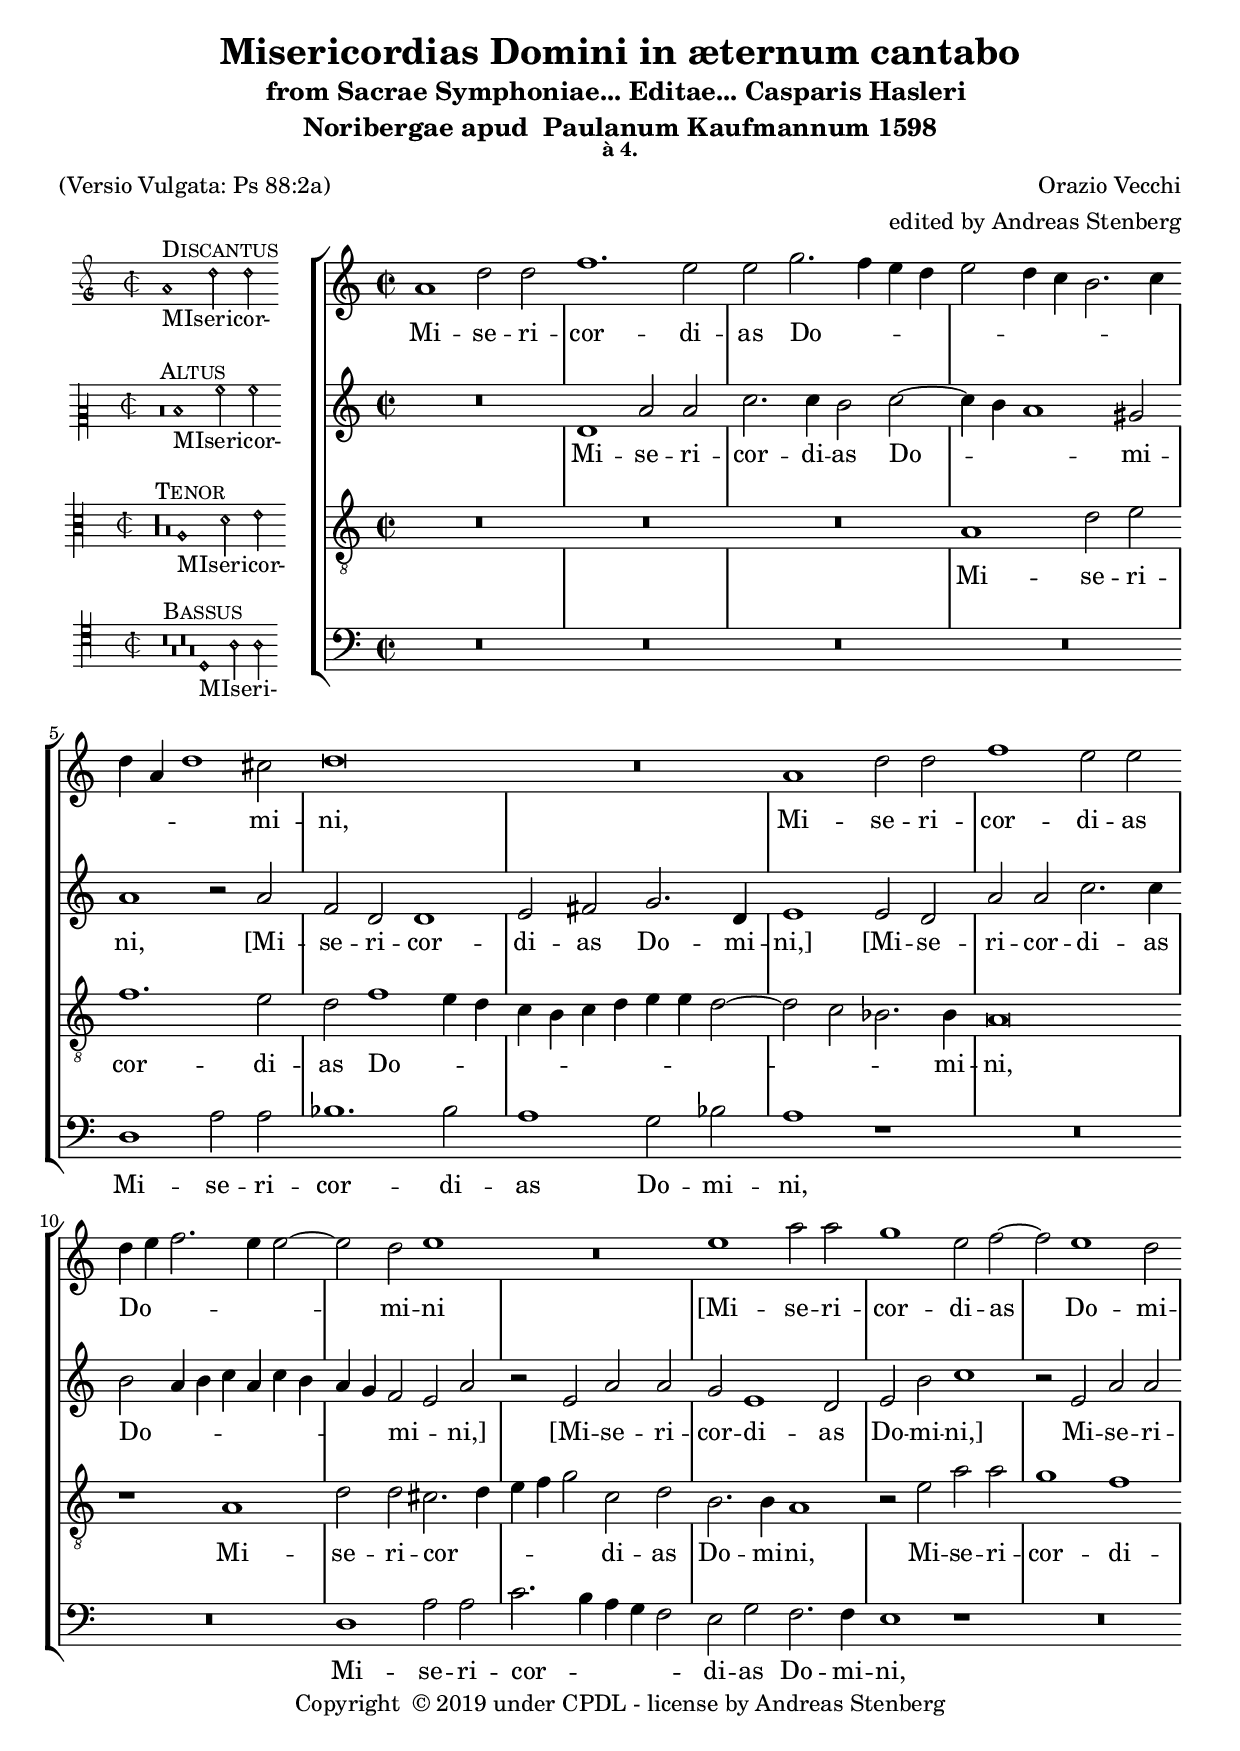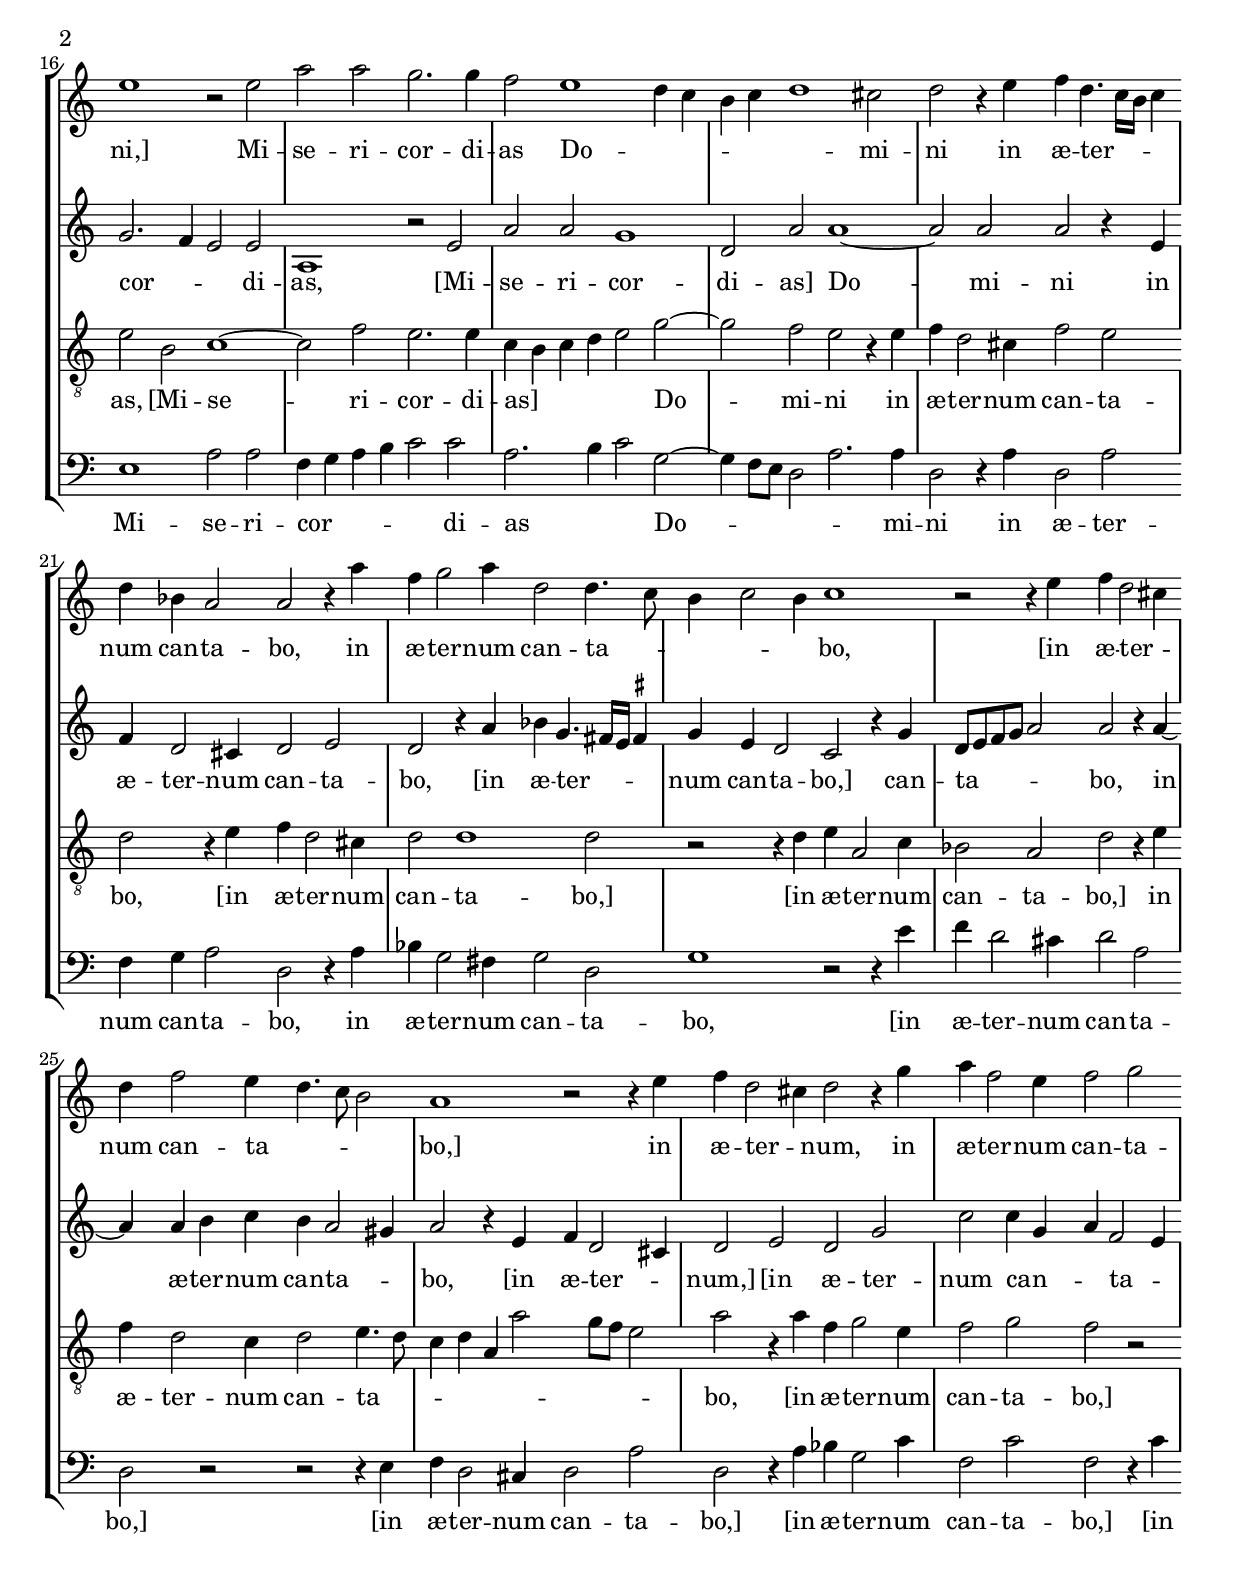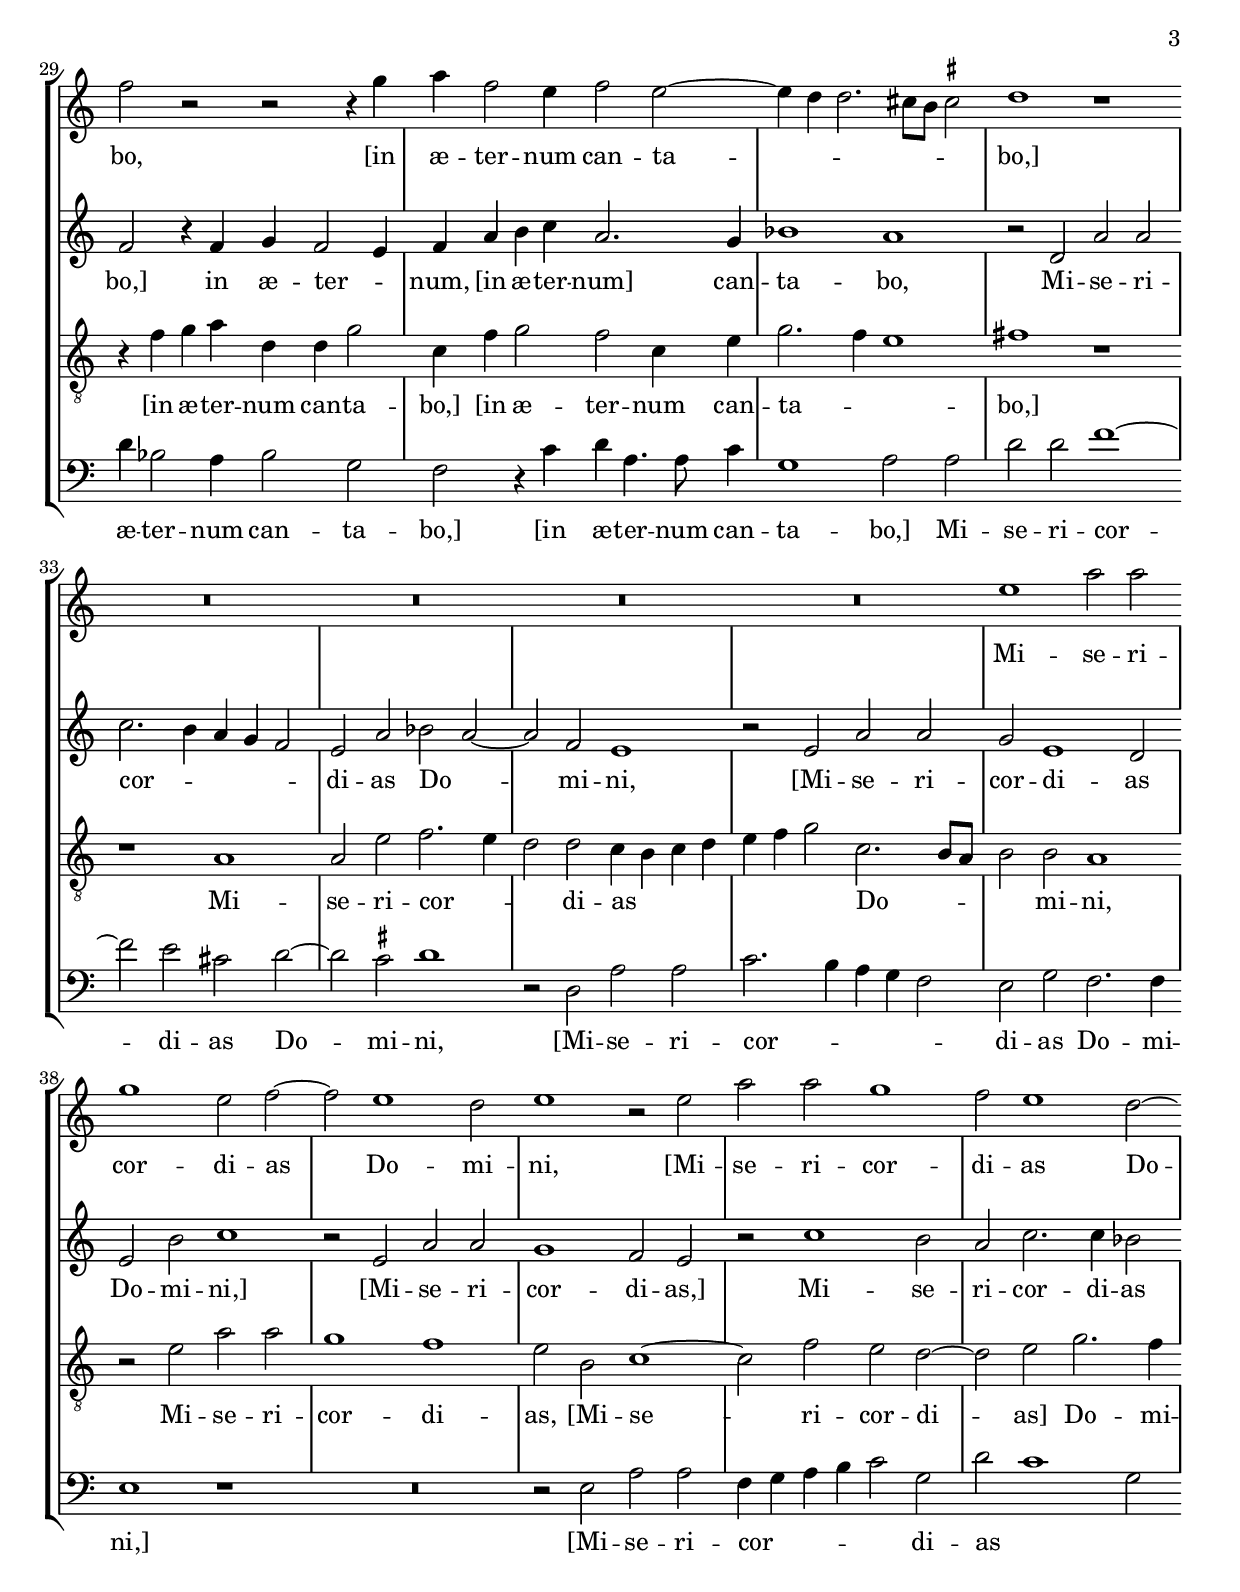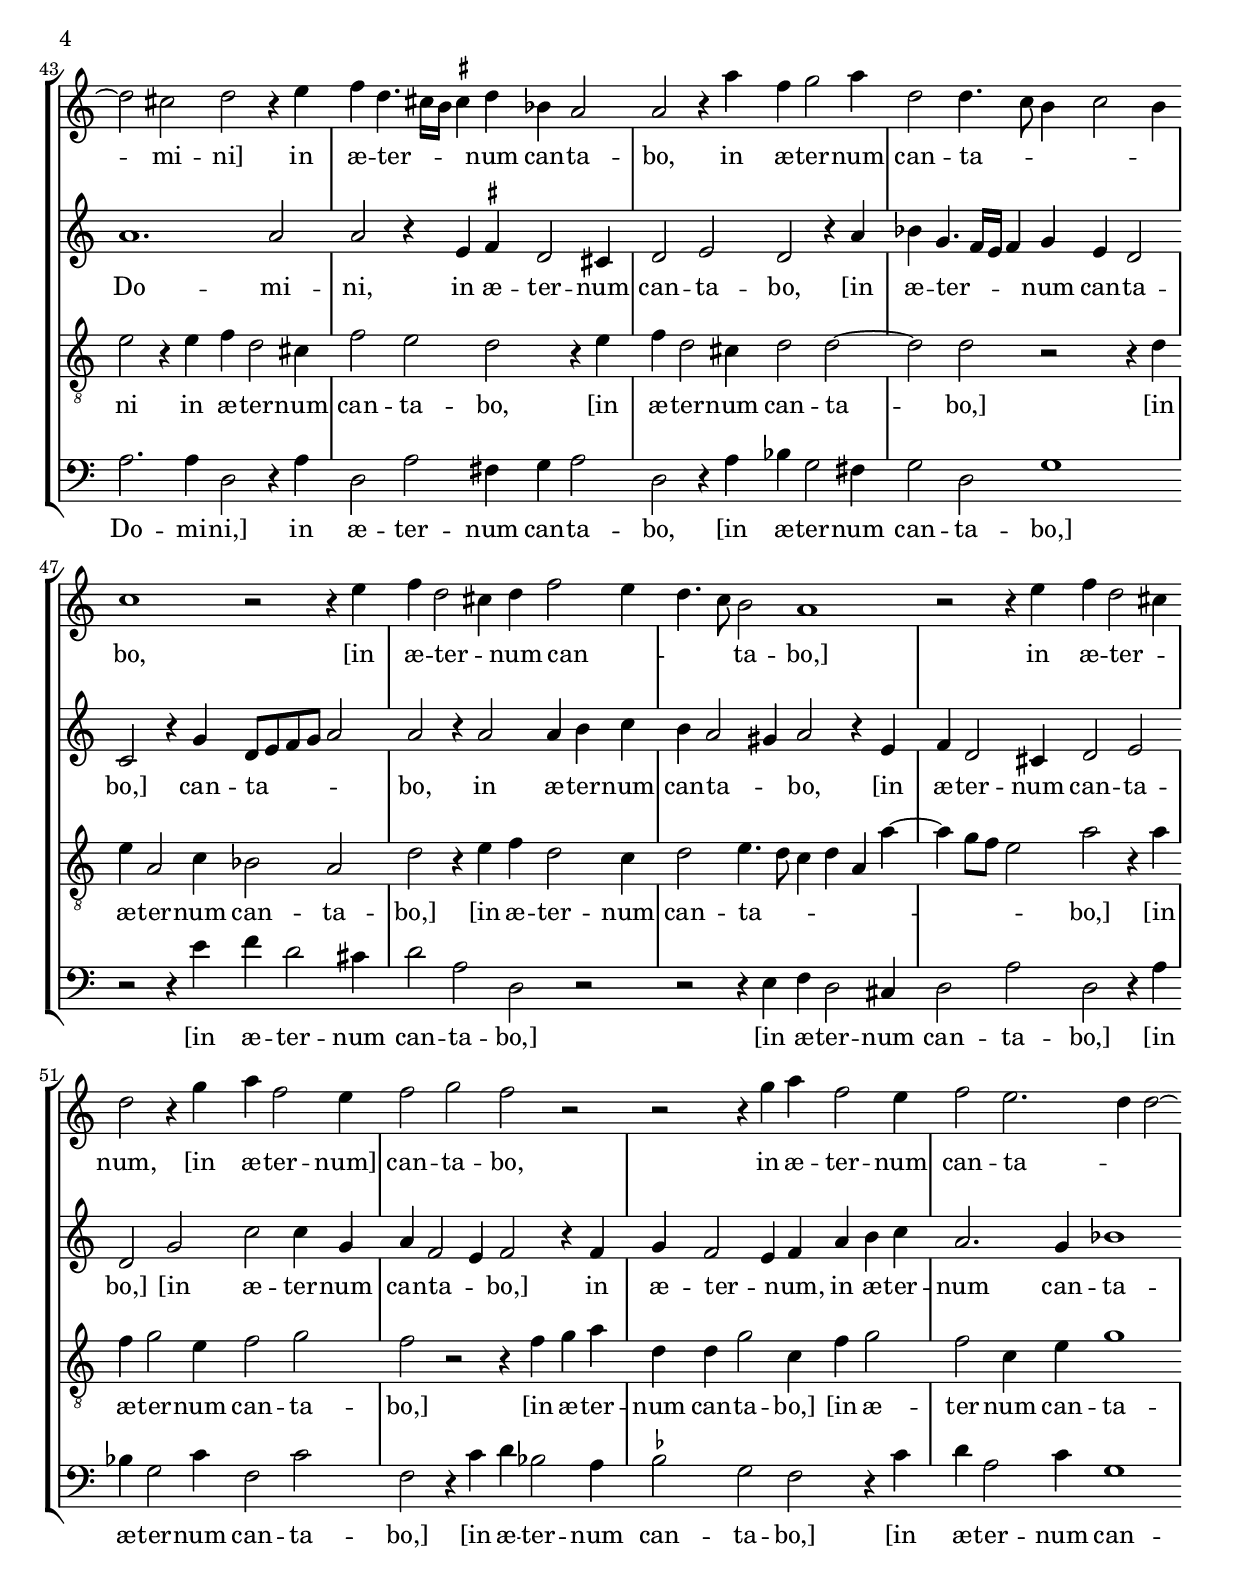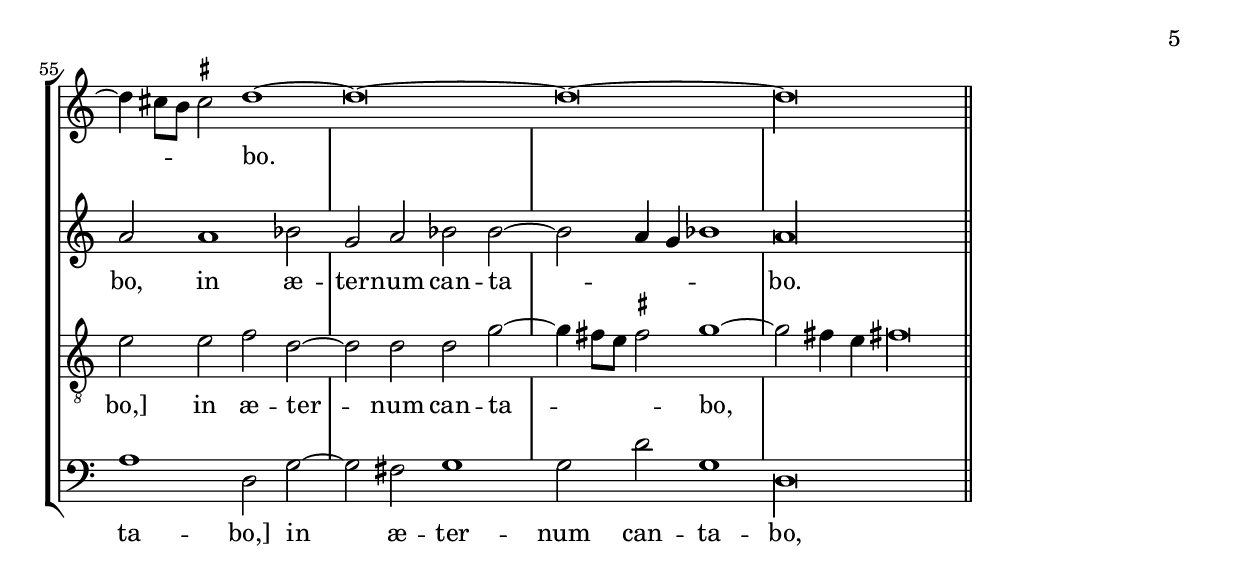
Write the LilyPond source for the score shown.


%%%%%%%%%%%%%%%%%%%%%%%%%%%%%%%%%%%%%%%%%%%%%%%%%%%%%%%%%%%%%%%%%%%
% This is a template based on the usual four part choir templater %
% where the voices have common lyrics at the the start but split  %
% to separate lyrics after a while.				  %
% This template is modyfied by AS from the one in the lilypond    %
% documentation.						  %
% This template is to be used for instance for fairly simple      %
% settings where the stanzas are set homophonicaly but twhere the %
% Chorus contains polyphony that require separate underlay for    %
% the different voices.						  %
%%%%%%%%%%%%%%%%%%%%%%%%%%%%%%%%%%%%%%%%%%%%%%%%%%%%%%%%%%%%%%%%%%%
\version "2.18.0"
\include "deutsch.ly"
ficta = \once \set suggestAccidentals =##t
\header {
  title = "Misericordias Domini in æternum cantabo"
  subtitle = \markup { \center-column {"from Sacrae Symphoniae... Editae... Casparis Hasleri "
             "Noribergae apud  Paulanum Kaufmannum 1598" } }
  subsubtitle = "à 4."
  poet = "(Versio Vulgata: Ps 88:2a)"
  composer = "Orazio Vecchi"
  arranger = "edited by Andreas Stenberg"
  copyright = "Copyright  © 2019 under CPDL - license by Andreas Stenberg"
}
global = {
  \key c \major
}
%%Cantus Part-book PDF p.7-8.
sopMusic = \relative c'' {

  \set Score.tempoHideNote = ##t
  \tempo 2 = 86
  \time 2/2
  \set Timing.measureLength = #(ly:make-moment 4/2)
 \override Staff.BarLine.transparent = ##t
 a1 d2 d2
 f1. e2
 e2 g2.( f4 e4 d4
 e2 d4 c4 h2. c4			%% end of first line in orig.
 d4 a4 d1) cis2
 d\breve
 R\breve
 a1 d2 d2
 f1 e2 e2
 d4( e4 f2. e4 e2~
 e2) d2 e1
 R\breve
 e1 a2 a2				%% end of second line.
 g1 e2 f2~
 f2 e1 d2
 e1 r2 e2
 a2 a2 g2. g4
 f2 e1( d4 c4
 h4 c4 d1) cis2
 d2 r4 e4 				%% end of third line (last on first page).
 f4 d4.( c16 h16 c4)
 d4 b4 a2 a2 r4 a'4
 f4 g2 a4 d,2 d4.( c8
 h4 c2 h4) c1				%% end of fourth line (first on second page).
 r2 r4 e4 f4 d2( cis4)
 d4 f2 e4( d4. c8 h2)
 a1 r2 r4 e'4
 f4 d2( cis4) d2 r4 g4			%% end of fifth line.
 a4 f2 e4 f2 g2
 f2 r2 r2 r4 g4
 a4 f2 e4 f2 e2~(
 e4 d4 d2. cis8 h8 \ficta cis!2)
 d1 r1
 R\breve				%% end of sixth line.
 R\breve*3
 e1 a2 a2
 g1 e2 f2~
 f2 e1 d2
 e1 r2 e2
 a2 a2 g1
 f2 e1 d2~
 d2 cis2 d2 r4 e4			%% end of sewenth line.
 f4 d4.( cis16 h16 \ficta cis!4) d4 b4 a2
 a2 r4 a'4 f4 g2 a4
 d,2 d4.( c8 h4 c2 h4)
 c1					%% end of eigth line.
 r2 r4 e4
 f4 d2( cis4) d4 f2( e4
 d4. c8) h2 a1
 r2 r4 e'4 f4 d2( cis4)
 d2 r4 g4 a4 f2 e4			%% end of ninth line.
 f2 g2 f2 r2
 r2 r4 g4 a4 f2 e4
 f2 e2.( d4 d2~
 d4 cis8 h8 \ficta cis!2)
 d1~
 \repeat unfold 2 { d\breve~  }
 \cadenzaOn
 d\longa
 \revert Staff.BarLine.transparent
  \bar "||"
}
sopWords = \lyricmode {
  Mi -- se -- ri -- cor -- di -- as Do -- mi -- ni,
  Mi -- se -- ri -- cor -- di -- as Do -- mi -- ni
  [Mi -- se -- ri -- cor -- di -- as Do -- mi -- ni,]
  Mi -- se -- ri -- cor -- di -- as Do -- mi -- ni in æ -- ter -- num can -- ta -- bo,
  in æ -- ter -- num can -- ta -- bo,
  [in æ -- ter -- num can -- ta -- bo,]
  in æ -- ter -- num,
  in æ -- ter -- num can -- ta -- bo,
  [in æ -- ter -- num can -- ta -- bo,]
  Mi -- se -- ri -- cor -- di -- as Do -- mi -- ni,
  [Mi -- se -- ri -- cor -- di -- as Do -- mi -- ni] in æ -- ter -- num can -- ta -- bo,
  in æ -- ter -- num can -- ta -- bo,
  [in æ -- ter -- num can -- ta -- bo,]
  in æ -- ter -- num,
  [in æ -- ter -- num] can -- ta -- bo,
  in æ -- ter -- num can -- ta -- bo.
}
%% Altus part-book PDF p.7-8.
altoMusic = \relative c' {
  \override Staff.BarLine.transparent = ##t
  R\breve
  d1 a'2 a2
  c2. c4 h2 c2~(
  c4 h4 a1) gis2
  a1 r2 a2
  f2 d2 d1				%% end of first line in orig.
  e2 fis2 g2. d4
  e1 e2 d2
  a'2 a2 c2. c4
  h2( a4 h4 c4 a4 c4 h4
  a4 g4) f2( e2) a2
  r2 e2					%% end of second line.
  a2 a2
  g2 e1 d2
  e2 h'2 c1
  r2 e,2 a2 a2
  g2.( f4 e2) e2
  a,1 r2 e'2
  a2 a2 g1
  d2 a'2 a1~
  a2 a2					%% end of third line (last line on first page).
  a2 r4 e4
  f4 d2 cis4 d2 e2
  d2 r4 a'4 b4 g4.( fis16 e16 \ficta fis!4)
  g4 e4 d2 c2 r4 g'4
  d8( e8 f8 g8 a2)			%% end of fourth line (first on second page).
  a2 r4 a4~
  a4 a4 h4 c4 h4 a2( gis4)
  a2 r4 e4 f4 d2( cis4)
  d2 e2 d2 g2
  c2 c4( g4 				%% end of fifth line
  a4) f2( e4)
  f2 r4 f4 g4 f2( e4)
  f4 a4 h4 c4 a2. g4
  b1 a1
  r2 d,2 a'2 a2
  c2.( h4 				%% end of sixth line.
  a4 g4 f2)
  e2 a2 b2( a2~
  a2) f2 e1
  r2 e2 a2 a2
  g2 e1 d2
  e2 h'2 c1
  r2 e,2 a2 a2
  g1					%% end of sewenth line.
  f2 e2
  r2 c'1 h2
  a2 c2. c4 b2
  a1. a2
  a2 r4 e4 \ficta fis4 d2 cis4
  d2 e2 d2 r4 a'4
  b4 g4.( f16 e16 f4) g4 e4 d2
  c2 r4 g'4 d8( e8 f8 g8 a2)
  a2 r4 a2 a4 h4 c4
  h4 a2( gis4)				%% end of eiht line.
  a2 r4 e4
  f4 d2 cis4 d2 e2
  d2 g2 c2 c4 g4
  a4 f2( e4) f2 r4 f4
  g4 f2( e4) f4 a4 h4 c4			%% end of ninth line.
  a2. g4 b1
  a2 a1 b2
  g2 a2 b2 b2~(
  b2 a4 g4 b1)
  a\longa
  \revert Staff.BarLine.transparent
}
altoWords = \lyricmode {
  Mi -- se -- ri -- cor -- di -- as Do -- mi -- ni,
  [Mi -- se -- ri -- cor -- di -- as Do -- mi -- ni,]
  [Mi -- se -- ri -- cor -- di -- as Do -- mi -- ni,]
  [Mi -- se -- ri -- cor -- di -- as Do -- mi -- ni,]
  Mi -- se -- ri -- cor -- di -- as,
  [Mi -- se -- ri -- cor -- di -- as] Do -- mi -- ni
  in æ -- ter -- num can -- ta -- bo,
  [in æ -- ter -- num can -- ta -- bo,]
  can -- ta -- bo,
  in æ -- ter -- num can -- ta -- bo,
  [in æ -- ter -- num,]
  [in æ -- ter -- num can -- ta -- bo,]
  in æ -- ter -- num,
  [in æ -- ter -- num] can -- ta -- bo,
  Mi -- se -- ri -- cor -- di -- as Do -- mi -- ni,
  [Mi -- se -- ri -- cor -- di -- as Do -- mi -- ni,]
  [Mi -- se -- ri -- cor -- di -- as,]
  Mi -- se -- ri -- cor -- di -- as Do -- mi -- ni,
  in æ -- ter -- num can -- ta -- bo,
  [in æ -- ter -- num can -- ta -- bo,]
  can -- ta -- bo,
  in æ -- ter -- num can -- ta -- bo,
  [in æ -- ter -- num can -- ta -- bo,]
  [in æ -- ter -- num can -- ta -- bo,]
  in æ -- ter -- num,
  in æ -- ter -- num can -- ta -- bo,
  in æ -- ter -- num can -- ta -- bo.
}
%% Tenor pert-book PDF p. 7.
tenorMusic = \relative c' {
  \clef "G_8"
  \override Staff.BarLine.transparent = ##t
   R\breve*3
   a1 d2 e2
   f1. e2
   d2 f1( e4 d4
   c4 h4 c4 d4 e4 e4 d2~
   d2 c2 b2.) b4
   a\breve			%% end of first line in orig.
   r1 a1
   d2 d2 cis2.( d4
   e4 f4 g2) c,2 d2
   h2. h4 a1
   r2 e'2 a2 a2
   g1 f1
   e2 h2 c1~
   c2 f2 e2. e4
   c4( h4 c4 d4			%% end of second line.
   e2) g2~
   g2 f2 e2 r4 e4
   f4 d2 cis4 f2 e2
   d2 r4 e4 f4 d2 cis4
   d2 d1 d2
   r2 r4 d4 e4 a,2 c4
   b2 a2			%% end of third line.
   d2 r4 e4
   f4 d2 c4 d2 e4.( d8
   c4 d4 a4 a'2 g8 f8 e2)
   a2 r4 a4 f4 g2 e4
   f2 g2 f2 r2
   r4 f4 g4 a4 d,4 d4 g2	%% end of fourth line.
   c,4 f4 g2 f2 c4 e4
   g2.( f4 e1)
   fis1 r1
   r1 a,1
   a2 e'2 f2.( e4
   d2) d2 c4( h4 c4 d4
   e4 f4 g2) c,2.( h8 a8
   h2) h2 a1			%% end of fifth line.
   r2 e'2 a2 a2
   g1 f1
   e2 h2 c1~
   c2 f2 e2 d2~
   d2 e2 g2. f4
   e2 r4 e4 f4 d2 cis4
   f2 e2 d2 r4 e4
   f4 d2 cis4			%% end of sixth line.
   d2 d2~
   d2 d2 r2 r4 d4
   e4 a,2 c4 b2 a2
   d2 r4 e4 f4 d2 c4
   d2 e4.( d8 c4 d4 a4 a'4~
   a4 g8 f8 e2) a2 r4 a4
   f4 g2 e4 f2 g2		%% end of sewenth line.
   f2 r2 r4 f4 g4 a4
   d,4 d4 g2 c,4 f4 g2
   f2 c4 e4 g1
   e2 e2 f2 d2~
   d2 d2 d2 g2~(
   g4 fis8 e8 \ficta fis!2) g1~(
   g2 fis4 e4 fis!\longa*3/4
 \revert Staff.BarLine.transparent
}
tenorWords = \lyricmode {
  Mi -- se -- ri -- cor -- di -- as Do -- mi -- ni,
  Mi -- se -- ri -- cor -- di -- as Do -- mi -- ni,
  Mi -- se -- ri -- cor -- di -- as,
  [Mi -- se -- ri -- cor -- di -- as] Do -- mi -- ni in æ -- ter -- num can -- ta -- bo,
  [in æ -- ter -- num can -- ta -- bo,]
  [in æ -- ter -- num can -- ta -- bo,]
  in æ -- ter -- num can -- ta -- bo,
  [in æ -- ter -- num can -- ta -- bo,]
  [in æ -- ter -- num can -- ta -- bo,]
  [in æ -- ter -- num can -- ta -- bo,]
  Mi -- se -- ri -- cor -- di -- as Do -- mi -- ni,
  Mi -- se -- ri -- cor -- di -- as,
  [Mi -- se -- ri -- cor -- di -- as] Do -- mi -- ni
  in æ -- ter -- num can -- ta -- bo,
  [in æ -- ter -- num can -- ta -- bo,]
  [in æ -- ter -- num can -- ta -- bo,]
  [in æ -- ter -- num can -- ta -- bo,]
  [in æ -- ter -- num can -- ta -- bo,]
  [in æ -- ter -- num can -- ta -- bo,]
  [in æ -- ter -- num can -- ta -- bo,]
  in æ -- ter -- num can -- ta -- bo,

}
%% Bassus part-book PDF p. 7-8.
bassMusic = \relative c {
  \override Staff.BarLine.transparent = ##t
  R\breve*4
  d1 a'2 a2
  b1. b2
  a1 g2 b2
  a1 r1
  R\breve*2			%% end of first line in orig.
  d,1 a'2 a2
  c2.( h4 a4 g4 f2)
  e2 g2 f2. f4
  e1 r1
  R\breve
  e1 a2 a2
  f4( g4 a4 h4 c2) c2		%% end of second line.
  a2.( h4 c2) g2~(
  g4 f8 e8 d2 a'2.) a4
  d,2 r4 a'4 d,2 a'2
  f4 g4 a2 d,2 r4 a'4
  b4 g2 fis4			%% end of third line (last on first page).
  g2 d2
  g1 r2 r4 e'4
  f4 d2 cis4 d2 a2
  d,2 r2 r2 r4 e4
  f4 d2 cis4 d2 a'2 		%% end of fourth line (fist on second page).
  d,2 r4 a'4 b4 g2 c4
  f,2 c'2 f,2 r4 c'4
  d4 b2 a4 b2 g2
  f2 r4 c'4 d4 a4. a8 c4	%% end of fifth line.
  g1 a2 a2
  d2 d2 f1~
  f2 e2 cis2 d2~
  d2 \ficta cis2 d1
  r2 d,2 a'2 a2
  c2.( h4 a4 g4 f2)
  e2 g2				%% end of sixth line.
  f2. f4
  e1 r1
  R\breve
  r2 e2 a2 a2
  f4( g4 a4 h4 c2) g2
  d'2( c1 g2)
  a2. a4 d,2 r4 a'4		%% end of sewenth line.
  d,2 a'2 fis4 g4 a2
  d,2 r4 a'4 b4 g2 fis4
  g2 d2 g1
  r2 r4 e'4 f4 d2 cis4
  d2 a2				%% end of eight line.
  d,2 r2
  r2 r4 e4 f4 d2 cis4
  d2 a'2 d,2 r4 a'4
  b4 g2 c4 f,2 c'2
  f,2 r4 c'4 d4 b2 a4			%% end of ninth line.
  \ficta b!2 g2 f2 r4 c'4
  d4 a2 c4 g1
  a1 d,2 g2~
  g2 fis2 g1
  g2 d'2 g,1
  d\longa
  \revert Staff.BarLine.transparent
}
bassWords = \lyricmode {
  Mi -- se -- ri -- cor -- di -- as Do -- mi -- ni,
  Mi -- se -- ri -- cor -- di -- as Do -- mi -- ni,
  Mi -- se -- ri -- cor -- di -- as Do -- mi -- ni
  in æ -- ter -- num can -- ta -- bo,
  in æ -- ter -- num can -- ta -- bo,
  [in æ -- ter -- num can -- ta -- bo,]
  [in æ -- ter -- num can -- ta -- bo,]
  [in æ -- ter -- num can -- ta -- bo,]
  [in æ -- ter -- num can -- ta -- bo,]
  [in æ -- ter -- num can -- ta -- bo,]
  Mi -- se -- ri -- cor -- di -- as Do -- mi -- ni,
  [Mi -- se -- ri -- cor -- di -- as Do -- mi -- ni,]
  [Mi -- se -- ri -- cor -- di -- as Do -- mi -- ni,]
  in æ -- ter -- num can -- ta -- bo,
  [in æ -- ter -- num can -- ta -- bo,]
  [in æ -- ter -- num can -- ta -- bo,]
  [in æ -- ter -- num can -- ta -- bo,]
  [in æ -- ter -- num can -- ta -- bo,]
  [in æ -- ter -- num can -- ta -- bo,]
  [in æ -- ter -- num can -- ta -- bo,]
  in æ -- ter -- num can -- ta -- bo,
}
incipitDiscantus = \markup {
  \score {
    {
      %      \set Staff.instrumentName = #"Tenor "
      \override NoteHead.style = #'neomensural
      \override Rest.style = #'neomensural
      \override Staff.TimeSignature.style = #'mensural
      \cadenzaOn
      \clef "petrucci-g"
      \key c \major
      \time 2/2

      a'1 ^\markup { \smallCaps"Discantus"} _"MIsericor-"
      d''2 d''2
    }
    \layout {
      \context {
        \Voice
        \remove "Ligature_bracket_engraver"
        \consists "Mensural_ligature_engraver"
      }
      line-width = 4.5\cm
    }
  }
}


incipitAltus = \markup {
  \score {
    {
      %      \set Staff.instrumentName = #"Tenor "
      \override NoteHead.style = #'neomensural
      \override Rest.style = #'neomensural
      \override Staff.TimeSignature.style = #'mensural
      \cadenzaOn
      \clef "petrucci-c2"
      \key c \major
      \time 2/2
      c'\breve \rest ^\markup \smallCaps"Altus"
      d'1_"MIsericor-" a'2 a'2

    }
    \layout {
      \context {
        \Voice
        \remove "Ligature_bracket_engraver"
        \consists "Mensural_ligature_engraver"
      }
      line-width = 4.5\cm
    }
  }
}


incipitTenor = \markup {
  \score {
    {
      %      \set Staff.instrumentName = #"Tenor "
      \override NoteHead.style = #'neomensural
      \override Rest.style = #'neomensural
      \override Staff.TimeSignature.style = #'mensural
      \cadenzaOn
      \clef "petrucci-c3"
      \key c \major
      \time 2/2
      r\longa ^\markup \smallCaps"Tenor"
      a\breve \rest
      a1_"MIsericor-" d'2 e'2

    }
    \layout {
      \context {
        \Voice
        \remove "Ligature_bracket_engraver"
        \consists "Mensural_ligature_engraver"
      }
      line-width = 5.0\cm
    }
  }
}
#(append! supported-clefs '(("mensural-f3" . ("clefs.mensural.f" 0 0))))

incipitBassus = \markup {
  \score {
    {
      %      \set Staff.instrumentName = #"Tenor "
      \override NoteHead.style = #'neomensural
      \override Rest.style = #'neomensural
      \override Staff.TimeSignature.style = #'mensural
      \cadenzaOn
      \clef "petrucci-c4"
      \key c \major
      \time 2/2
      a\breve \rest^\markup \smallCaps"Bassus"
      f\breve \rest
      a\breve \rest
      f\breve \rest
      d1_"MIseri-" a2 a2

    }
    \layout {
      \context {
        \Voice
        \remove "Ligature_bracket_engraver"
        \consists "Mensural_ligature_engraver"
      }
      line-width = 4.5\cm
    }
  }
}


\score {
  <<
    \new StaffGroup \with {
      \override VerticalAxisGroup.staff-staff-spacing = #'((basic-distance . 12))
    } <<
      \new Staff = treble <<
        \set Staff.instrumentName = \incipitDiscantus
        \new Voice = "sopranos" {
          \set  Staff.midiInstrument ="choir aahs"
          %	\voiceOne
          << \global \sopMusic >>
        }
      >>
      \new Lyrics = sopranos { s1 }

      \new Staff = "medius" <<
        \set Staff.instrumentName = \incipitAltus

        \new Voice = "altos" {
          %	\voiceTwo
          \set  Staff.midiInstrument ="choir aahs"
          << \global \altoMusic >>
        }
      >>

      \new Lyrics = "altos" { s1 }
      \new Staff = tenors <<
        \set Staff.instrumentName = \incipitTenor

        \clef "treble"
        \new Voice = "tenors" {
          \set  Staff.midiInstrument ="choir aahs"
          %	\voiceOne
          << \global \tenorMusic >>
        }
      >>
      \new Lyrics = "tenors" { s1 }

      \new Staff ="basses" {
        \set Staff.instrumentName = \incipitBassus

        \new Voice = "basses" {
          \set  Staff.midiInstrument ="choir aahs"
          \clef "bass"
          %	\voiceTwo
          << \global \bassMusic >>
        }
      }
    >>
    \new Lyrics = basses { s1 }

    \context Lyrics = sopranos \lyricsto sopranos \sopWords
    \context Lyrics = altos \lyricsto altos \altoWords
    \context Lyrics = tenors \lyricsto tenors \tenorWords
    \context Lyrics = basses \lyricsto basses \bassWords
  >>
  \layout {
    \context {
      \Score
      % no bars in staves
      %      \override BarLine.transparent = ##t

    }
    % the next three instructions keep the lyrics between the bar lines
    \context {
      \Lyrics
      \consists "Bar_engraver"
      \override BarLine.transparent = ##t
    }
    \context {
      \StaffGroup
      \consists "Separating_line_group_engraver"
    }
    \context {
      \Voice
      % no slurs
      \override Slur.transparent = ##t
      % Comment in the below "\remove" command to allow line
      % breaking also at those barlines where a note overlaps
      % into the next bar.  The command is commented out in this
      % short example score, but especially for large scores, you
      % will typically yield better line breaking and thus improve
      % overall spacing if you comment in the following command.
      %\remove "Forbid_line_break_engraver"
    }
    indent = 4.5\cm
  }

}
\score {
  <<
    \new StaffGroup <<
      \new Staff = treble <<
        \set Staff.instrumentName = \incipitDiscantus
        \new Voice = "sopranos" {
          \set  Staff.midiInstrument ="choir aahs"
          %	\voiceOne
          << \global \sopMusic >>
        }
      >>
      \new Lyrics = sopranos { s1 }

      \new Staff = "medius" <<
        \set Staff.instrumentName = \incipitAltus

        \new Voice = "altos" {
          %	\voiceTwo
          \set  Staff.midiInstrument ="choir aahs"
          << \global \altoMusic >>
        }
      >>

      \new Lyrics = "altos" { s1 }
      \new Staff = tenors <<
        \set Staff.instrumentName = \incipitTenor

        \clef "treble"
        \new Voice = "tenors" {
          \set  Staff.midiInstrument ="choir aahs"
          %	\voiceOne
          << \global \tenorMusic >>
        }
      >>
      \new Lyrics = "tenors" { s1 }

      \new Staff ="basses" {
        \set Staff.instrumentName = \incipitBassus

        \new Voice = "basses" {
          \set  Staff.midiInstrument ="choir aahs"
          \clef "G_8"
          %	\voiceTwo
          << \global \bassMusic >>
        }
      }
    >>
    \new Lyrics = basses { s1 }

    \context Lyrics = sopranos \lyricsto sopranos \sopWords
    \context Lyrics = altos \lyricsto altos \altoWords
    \context Lyrics = tenors \lyricsto tenors \tenorWords
    \context Lyrics = basses \lyricsto basses \bassWords
  >>
  \midi {}
}
\paper {
  ragged-bottom = ##t
  ragged-last-bottom = ##t
  ragged-last = ##t
}

%{
convert-ly.py (GNU LilyPond) 2.18.2  convert-ly.py: Processing `'...
Applying conversion: 2.15.7, 2.15.9, 2.15.10, 2.15.16, 2.15.17,
2.15.18, 2.15.19, 2.15.20, 2.15.25, 2.15.32, 2.15.39, 2.15.40,
2.15.42, 2.15.43, 2.16.0, 2.17.0, 2.17.4, 2.17.5, 2.17.6, 2.17.11,
2.17.14, 2.17.15, 2.17.18, 2.17.19, 2.17.20, 2.17.25, 2.17.27,
2.17.29, 2.17.97, 2.18.0
%}
